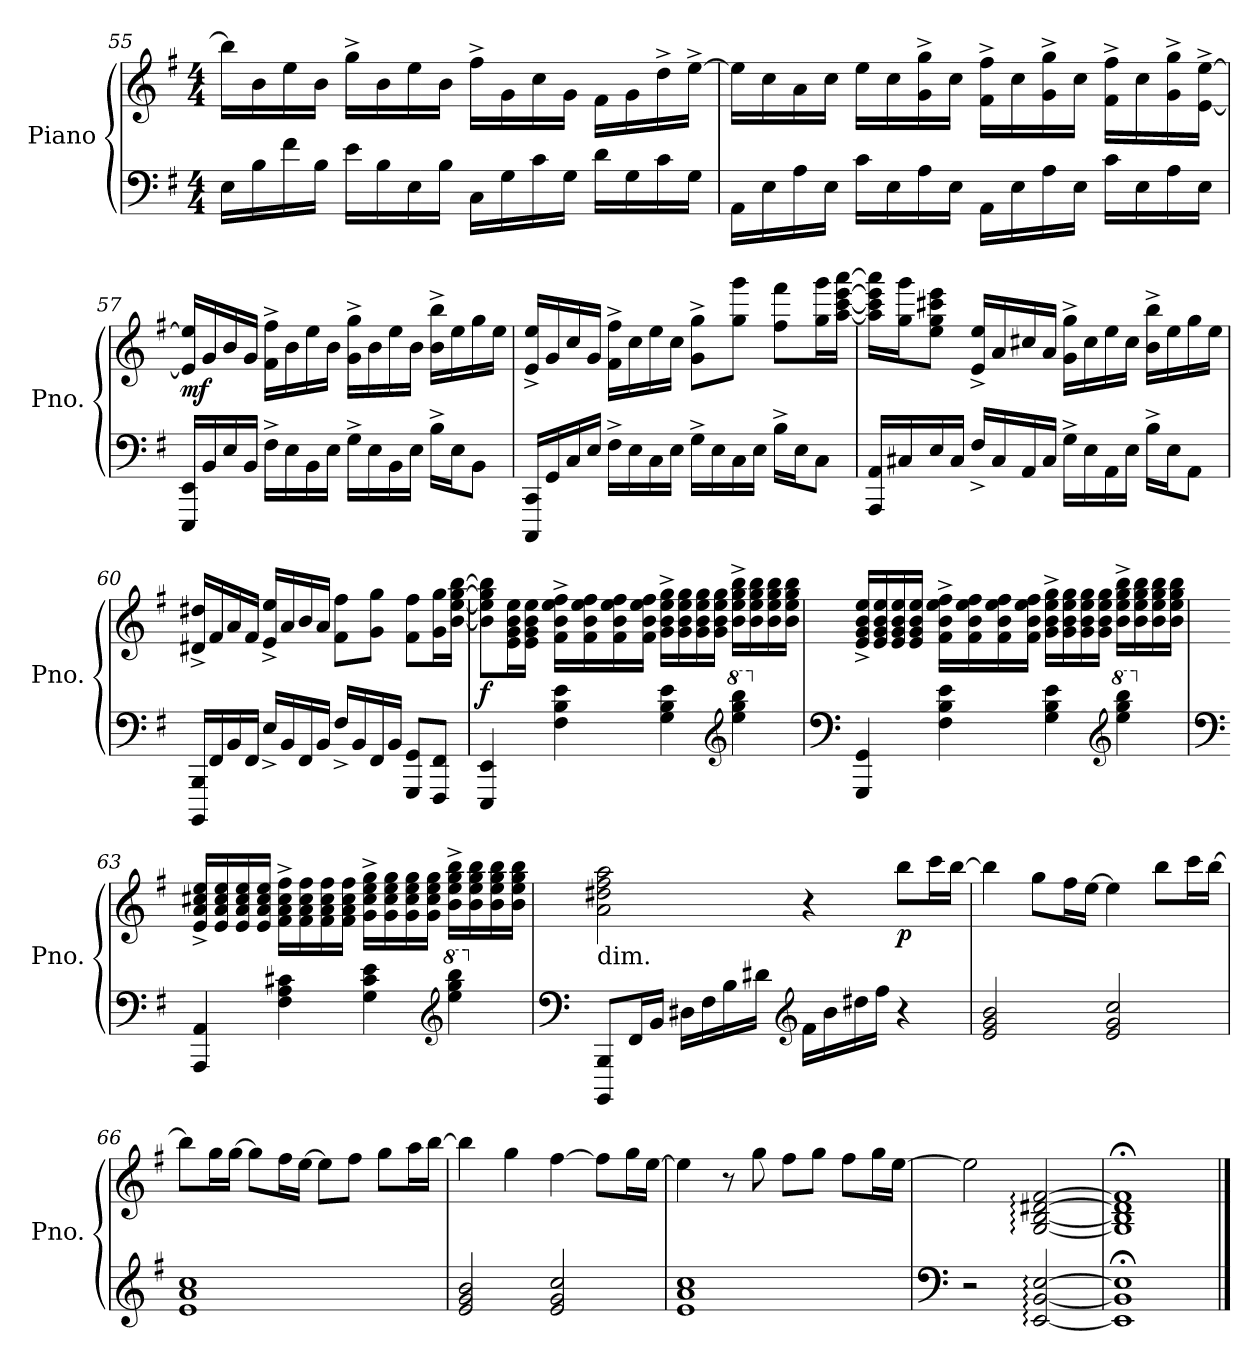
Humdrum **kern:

**kern	**kern	**dynam
*part1	*part1	*part1
*staff2	*staff1	*staff1/2
*I"Piano	*	*
*I'Pno.	*	*
!!LO:LB:g=z
*clefF4	*clefG2	*
*k[f#]	*k[f#]	*
*M4/4	*M4/4	*
=55	=55	=55
16E\LL	16bb\LL]	.
16B\	16b\	.
16f#\	16ee\	.
16B\JJ	16b\JJ	.
16e\LL	16gg^\LL	.
16B\	16b\	.
16E\	16ee\	.
16B\JJ	16b\JJ	.
16C\LL	16ff#^\LL	.
16G\	16g\	.
16c\	16cc\	.
16G\JJ	16g\JJ	.
16d\LL	16f#\LL	.
16G\	16g\	.
16c\	16dd^\	.
16G\JJ	[16ee^\JJ	.
=56	=56	=56
16AA\LL	16ee\LL]	.
16E\	16cc\	.
16A\	16a\	.
16E\JJ	16cc\JJ	.
16c\LL	16ee\LL	.
16E\	16cc\	.
16A\	16g\^ 16gg\^	.
16E\JJ	16cc\JJ	.
16AA\LL	16f#\^ 16ff#\^LL	.
16E\	16cc\	.
16A\	16g\^ 16gg\^	.
16E\JJ	16cc\JJ	.
16c\LL	16f#\^ 16ff#\^LL	.
16E\	16cc\	.
16A\	16g\^ 16gg\^	.
16E\JJ	[16e\^ [16ee\^JJ	.
!!LO:LB:g=z
=57	=57	=57
!	!	!LO:DY:b
16EEE/ 16EE/LL	16e/] 16ee/]LL	mf
16BB/	16g/	.
16E/	16b/	.
16BB</JJ	16g/JJ	.
16F#^\LL	16f#\^ 16ff#\^LL	.
16E\	16b\	.
16BB\	16ee\	.
16E\JJ	16b\JJ	.
16G^\LL	16g\^ 16gg\^LL	.
16E\	16b\	.
16BB\	16ee\	.
16E\JJ	16b\JJ	.
16B^\LL	16b\^ 16bb\^LL	.
16E\J	16ee\	.
8BB\J	16gg\	.
.	16ee\JJ	.
=58	=58	=58
16CCC/ 16CC/LL	16e/^ 16ee/^LL	.
16GG/	16g/	.
16C/	16cc/	.
16E/JJ	16g/JJ	.
16F#^\LL	16f#\^ 16ff#\^LL	.
16E\	16cc\	.
16C\	16ee\	.
16E\JJ	16cc\JJ	.
16G^\LL	8g\^ 8gg\^L	.
16E\	.	.
16C\	8gg\ 8ggg\J	.
16E\JJ	.	.
16B^\LL	8ff#\ 8fff#\L	.
16E\J	.	.
8C\J	16gg\ 16ggg\L	.
.	[16aa\ [16ccc\ [16eee\ [16aaa\JJ	.
!!LO:PB:g=z
=59	=59	=59
16AAA/ 16AA/LL	16aa\] 16ccc\] 16eee\] 16aaa\]LL	.
16C#X/	16gg\ 16ggg\J	.
16E/	8ee\ 8gg\ 8ccc#X\ 8eee\J	.
16C#/JJ	.	.
16F#^/LL	16e/^ 16ee/^LL	.
16C#/	16a/	.
16AA/	16cc#X/	.
16C#/JJ	16a/JJ	.
16G^\LL	16g\^ 16gg\^LL	.
16E\	16cc#\	.
16AA\	16ee\	.
16E\JJ	16cc#\JJ	.
16B^\LL	16b\^ 16bb\^LL	.
16E\J	16ee\	.
8AA\J	16gg\	.
.	16ee\JJ	.
=60	=60	=60
16BBBB/ 16BBB/LL	16d#X/^ 16dd#X/^LL	.
16FF#/	16f#/	.
16BB/	16a/	.
16FF#</JJ	16f#/JJ	.
16E^/LL	16e/^ 16ee/^LL	.
16BB/	16a/	.
16FF#/	16b/	.
16BB/JJ	16a/JJ	.
16F#^/LL	8f#\ 8ff#\L	.
16BB/	.	.
16FF#/	8g\ 8gg\J	.
16BB/JJ	.	.
8GGG/ 8GG/L	8f#\ 8ff#\L	.
8FFF#/ 8FF#/J	16g\ 16gg\L	.
.	[16b\ [16ee\ [16gg\ [16bb\JJ	.
!!LO:LB:g=z
=61	=61	=61
!	!	!LO:DY:b
4EEE/ 4EE/	8b\] 8ee\] 8gg\] 8bb\]L	f
.	16e\ 16g\ 16b\ 16ee\L	.
.	16e\ 16g\ 16b\ 16ee\JJ	.
4F#\< 4B\< 4e\<	16f#\^ 16b\^ 16ee\^ 16ff#\^LL	.
.	16f#\ 16b\ 16ee\ 16ff#\	.
.	16f#\ 16b\ 16ee\ 16ff#\	.
.	16f#\ 16b\ 16ee\ 16ff#\JJ	.
4G\<< 4B\<< 4e\<<	16g\^ 16b\^ 16ee\^ 16gg\^LL	.
.	16g\ 16b\ 16ee\ 16gg\	.
.	16g\ 16b\ 16ee\ 16gg\	.
.	16g\ 16b\ 16ee\ 16gg\JJ	.
*clefG2	*	*
*8va	*	*
4eee\<< 4ggg\<< 4bbb\<<	16b\^ 16ee\^ 16gg\^ 16bb\^LL	.
.	16b\ 16ee\ 16gg\ 16bb\	.
.	16b\ 16ee\ 16gg\ 16bb\	.
.	16b\ 16ee\ 16gg\ 16bb\JJ	.
=62	=62	=62
*clefF4	*	*
*X8va	*	*
4GGG/ 4GG/	16e/^ 16g/^ 16b/^ 16ee/^LL	.
.	16e/ 16g/ 16b/ 16ee/	.
.	16e/ 16g/ 16b/ 16ee/	.
.	16e/ 16g/ 16b/ 16ee/JJ	.
4F#\ 4B\ 4e\	16f#\^ 16b\^ 16ee\^ 16ff#\^LL	.
.	16f#\ 16b\ 16ee\ 16ff#\	.
.	16f#\ 16b\ 16ee\ 16ff#\	.
.	16f#\ 16b\ 16ee\ 16ff#\JJ	.
4G\ 4B\ 4e\	16g\^ 16b\^ 16ee\^ 16gg\^LL	.
.	16g\ 16b\ 16ee\ 16gg\	.
.	16g\ 16b\ 16ee\ 16gg\	.
.	16g\ 16b\ 16ee\ 16gg\JJ	.
*clefG2	*	*
*8va	*	*
4eee\ 4ggg\ 4bbb\	16b\^ 16ee\^ 16gg\^ 16bb\^LL	.
.	16b\ 16ee\ 16gg\ 16bb\	.
.	16b\ 16ee\ 16gg\ 16bb\	.
.	16b\ 16ee\ 16gg\ 16bb\JJ	.
!!LO:LB:g=z
=63	=63	=63
*clefF4	*	*
*X8va	*	*
4AAA/ 4AA/	16e/^ 16a/^ 16cc#X/^ 16ee/^LL	.
.	16e/ 16a/ 16cc#/ 16ee/	.
.	16e/ 16a/ 16cc#/ 16ee/	.
.	16e/ 16a/ 16cc#/ 16ee/JJ	.
4F#\<< 4A\<< 4c#X\<<	16f#\^ 16a\^ 16cc#\^ 16ff#\^LL	.
.	16f#\ 16a\ 16cc#\ 16ff#\	.
.	16f#\ 16a\ 16cc#\ 16ff#\	.
.	16f#\ 16a\ 16cc#\ 16ff#\JJ	.
4G\ 4c#\ 4e\	16g\^ 16cc#\^ 16ee\^ 16gg\^LL	.
.	16g\ 16cc#\ 16ee\ 16gg\	.
.	16g\ 16cc#\ 16ee\ 16gg\	.
.	16g\ 16cc#\ 16ee\ 16gg\JJ	.
*clefG2	*	*
*8va	*	*
4eee\ 4ggg\ 4bbb\	16b\^ 16ee\^ 16gg\^ 16bb\^LL	.
.	16b\ 16ee\ 16gg\ 16bb\	.
.	16b\ 16ee\ 16gg\ 16bb\	.
.	16b\ 16ee\ 16gg\ 16bb\JJ	.
=64	=64	=64
*clefF4	*	*
*X8va	*	*
!	!LO:TX:b:t=dim.	!
8BBBB/ 8BBB/L	2a\ 2dd#X\ 2ff#\ 2aa\	.
16FF#/L	.	.
16BB/JJ	.	.
16D#X\LL	.	.
16F#\	.	.
16B\	.	.
16d#X\JJ	.	.
*clefG2	*	*
16f#\LL	4r	.
16b\	.	.
16dd#X\	.	.
16ff#\JJ	.	.
!	!	!LO:DY:b
4r	8bb\L	p
.	16ccc\L	.
.	[16bb\JJ	.
!!LO:LB:g=z
=65	=65	=65
2e/ 2g/ 2b/	4bb\]	.
.	8gg\L	.
.	16ff#\L	.
.	[16ee\JJ	.
2e/ 2g/ 2cc/	4ee\]	.
.	8bb\L	.
.	16ccc\L	.
.	[16bb\JJ	.
=66	=66	=66
1e 1a 1cc	8bb\L]	.
.	16gg\L	.
.	[16gg\JJ	.
.	8gg\L]	.
.	16ff#\L	.
.	[16ee\JJ	.
.	8ee\L]	.
.	8ff#\J	.
.	8gg\L	.
.	16aa\L	.
.	[16bb\JJ	.
=67	=67	=67
2e/ 2g/ 2b/	4bb\]	.
.	4gg\	.
2e/ 2g/ 2cc/	[4ff#\	.
.	8ff#\L]	.
.	16gg\L	.
.	[16ee\JJ	.
!!LO:LB:g=z
=68	=68	=68
1e 1a 1cc	4ee\]	.
.	8r	.
.	8gg\	.
.	8ff#\L	.
.	8gg\J	.
.	8ff#\L	.
.	16gg\L	.
.	[16ee\JJ	.
=69	=69	=69
*clefF4	*	*
2r	2ee\]	.
[2EE/: [2BB/: [2E/:	[2G/: [2B/: [2d#X/: [2f#/:	.
=70	=70	=70
1EE];< 1BB];< 1E];<	1G];< 1B];< 1d#];< 1f#];<	.
==	==	==
*-	*-	*-
